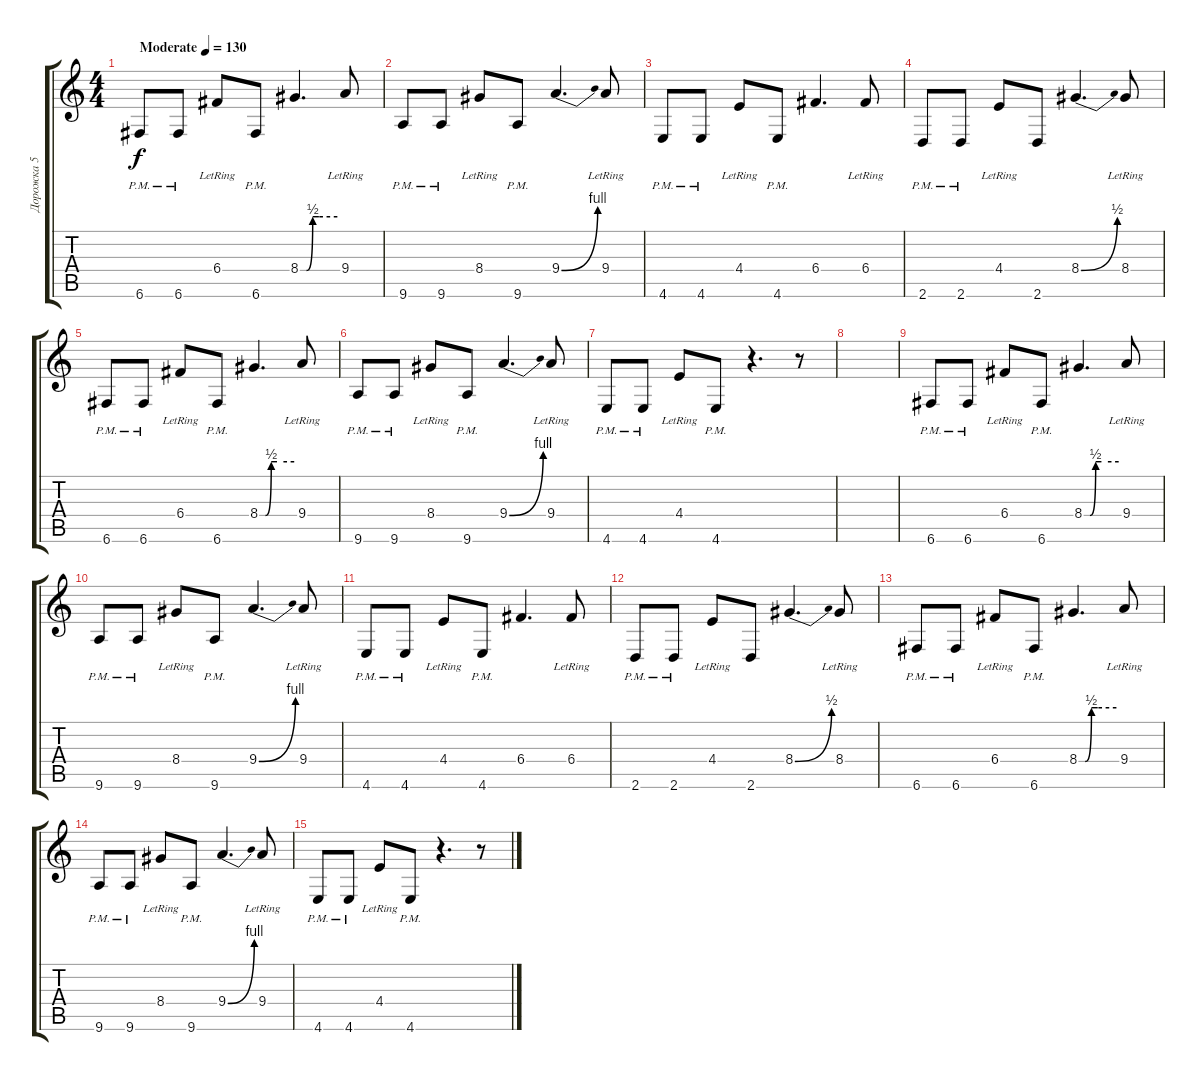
\track ("Дорожка 5" "Дорожка 5") {instrument electricguitarclean}
\staff {score tabs}
\tuning (D4 A3 F3 C3 G2 C2) {hide}
\ts (4 4)
\tempo (130 "Moderate")
\clef g2
\ks c
6.6{pm}.8{dy f instrument electricguitarclean} 6.6{pm}.8 6.4{lr}.8 6.6{pm}.8 8.4{be (custom 0 0 10 0 20 2 30 2 60 2)}.4{d} 9.4{lr}.8 |
9.6{pm}.8 9.6{pm}.8 8.4{lr}.8 9.6{pm}.8 9.4{be (bend 0 0 60 4)}.4{d} 9.4{lr}.8 |
4.6{pm}.8 4.6{pm}.8 4.4{lr}.8 4.6{pm}.8 6.4.4{d} 6.4{lr}.8 |
2.6{pm}.8 2.6{pm}.8 4.4{lr}.8 2.6.8 8.4{be (bend 0 0 60 2)}.4{d} 8.4{lr}.8 |
6.6{pm}.8 6.6{pm}.8 6.4{lr}.8 6.6{pm}.8 8.4{be (custom 0 0 10 0 20 2 30 2 60 2)}.4{d} 9.4{lr}.8 |
9.6{pm}.8 9.6{pm}.8 8.4{lr}.8 9.6{pm}.8 9.4{be (bend 0 0 60 4)}.4{d} 9.4{lr}.8 |
4.6{pm}.8 4.6{pm}.8 4.4{lr}.8 4.6{pm}.8 r.4{d} r.8 |
|
6.6{pm}.8 6.6{pm}.8 6.4{lr}.8 6.6{pm}.8 8.4{be (custom 0 0 10 0 20 2 30 2 60 2)}.4{d} 9.4{lr}.8 |
9.6{pm}.8 9.6{pm}.8 8.4{lr}.8 9.6{pm}.8 9.4{be (bend 0 0 60 4)}.4{d} 9.4{lr}.8 |
4.6{pm}.8 4.6{pm}.8 4.4{lr}.8 4.6{pm}.8 6.4.4{d} 6.4{lr}.8 |
2.6{pm}.8 2.6{pm}.8 4.4{lr}.8 2.6.8 8.4{be (bend 0 0 60 2)}.4{d} 8.4{lr}.8 |
6.6{pm}.8 6.6{pm}.8 6.4{lr}.8 6.6{pm}.8 8.4{be (custom 0 0 10 0 20 2 30 2 60 2)}.4{d} 9.4{lr}.8 |
9.6{pm}.8 9.6{pm}.8 8.4{lr}.8 9.6{pm}.8 9.4{be (bend 0 0 60 4)}.4{d} 9.4{lr}.8 |
4.6{pm}.8 4.6{pm}.8 4.4{lr}.8 4.6{pm}.8 r.4{d} r.8
